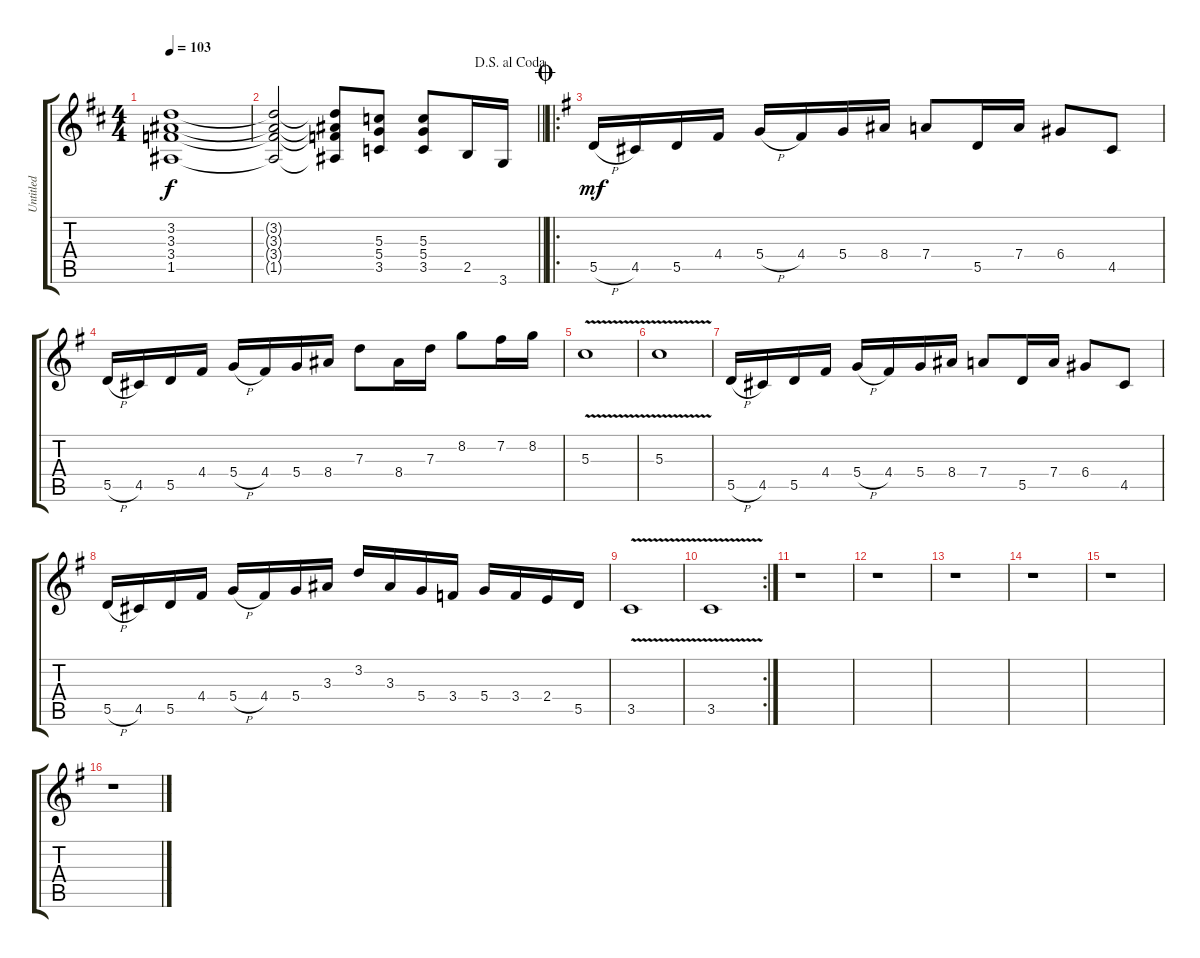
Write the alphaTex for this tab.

\track ("Untitled" "Untitled") {instrument distortionguitar}
\staff {score tabs}
\tuning (E4 B3 G3 D3 A2 E2) {hide}
\ts (4 4)
\tempo 103
\clef g2
\ks d
(3.2{t} 3.3{t} 3.4{t} 1.5{t}).1{dy f} |
\jump dalsegnoalcoda
\barLineRight lightlight
(3.2{t} 3.3{t} 3.4{t} 1.5{t}).2 (3.2{t} 3.3{t} 3.4{t} 1.5{t}).8 (5.3 5.4 3.5).8 (5.3 5.4 3.5).8 2.5.16 3.6.16 |
\ro
\jump coda
\ks g
5.5{h}.16{dy mf} 4.5.16 5.5.16 4.4.16 5.4{h}.16 4.4.16 5.4.16 8.4.16 7.4.8 5.5.16 7.4.16 6.4.8 4.5.8 |
5.5{h}.16 4.5.16 5.5.16 4.4.16 5.4{h}.16 4.4.16 5.4.16 8.4.16 7.3.8 8.4.16 7.3.16 8.2.8 7.2.16 8.2.16 |
5.3{v}.1 |
5.3{v}.1 |
5.5{h}.16 4.5.16 5.5.16 4.4.16 5.4{h}.16 4.4.16 5.4.16 8.4.16 7.4.8 5.5.16 7.4.16 6.4.8 4.5.8 |
5.5{h}.16 4.5.16 5.5.16 4.4.16 5.4{h}.16 4.4.16 5.4.16 3.3.16 3.2.16 3.3.16 5.4.16 3.4.16 5.4.16 3.4.16 2.4.16 5.5.16 |
3.5{v}.1 |
\rc 2
3.5{v}.1 |
r.1 |
r.1 |
r.1 |
r.1 |
r.1 |
r.1
